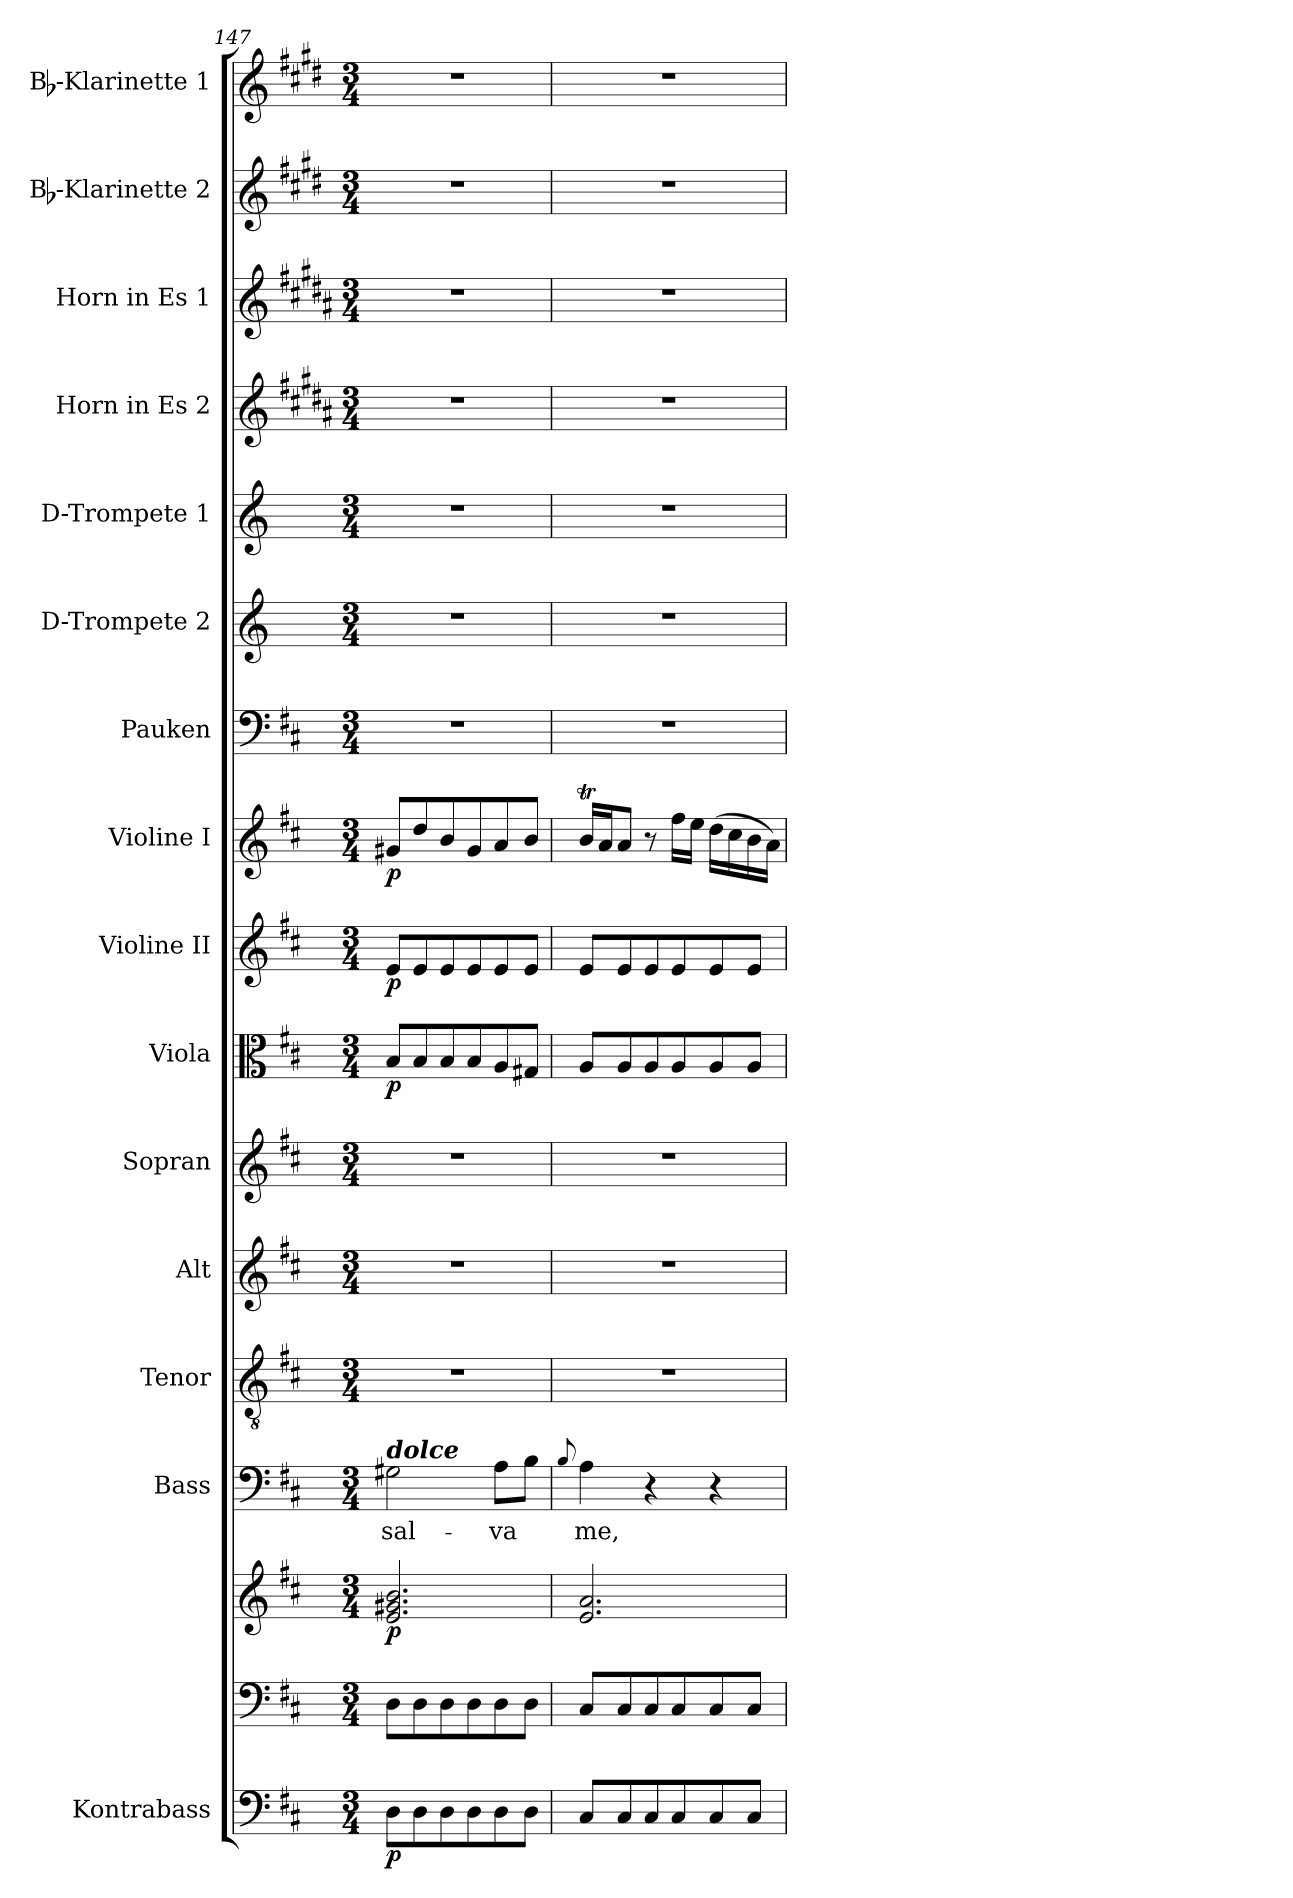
**kern	**dynam	**kern	**kern	**dynam	**kern	**text	**kern	**kern	**kern	**kern	**dynam	**kern	**dynam	**kern	**dynam	**kern	**kern	**kern	**kern	**kern	**kern	**kern
*part16	*part16	*part15	*part15	*part15	*part14	*part14	*part13	*part12	*part11	*part10	*part10	*part9	*part9	*part8	*part8	*part7	*part6	*part5	*part4	*part3	*part2	*part1
*staff17	*staff17	*staff16	*staff15	*staff15/16	*staff14	*staff14	*staff13	*staff12	*staff11	*staff10	*staff10	*staff9	*staff9	*staff8	*staff8	*staff7	*staff6	*staff5	*staff4	*staff3	*staff2	*staff1
*I"Kontrabass	*	*	*	*	*I"Bass	*	*I"Tenor	*I"Alt	*I"Sopran	*I"Viola	*	*I"Violine II	*	*I"Violine I	*	*I"Pauken	*I"D-Trompete 2	*I"D-Trompete 1	*I"Horn in Es 2	*I"Horn in Es 1	*I"Bb-Klarinette 2	*I"Bb-Klarinette 1
*I'Kb.	*	*	*	*	*I'B.	*	*I'T.	*I'A.	*I'S.	*I'Vla.	*	*I'Vl. II	*	*I'Vl. I	*	*I'Pk.	*I'D Trp. 2	*I'D Trp. 1	*	*	*I'Bb Kl. 2	*I'Bb Kl. 1
*clefF4	*	*clefF4	*clefG2	*	*clefF4	*	*clefGv2	*clefG2	*clefG2	*clefC3	*	*clefG2	*	*clefG2	*	*clefF4	*clefG2	*clefG2	*clefG2	*clefG2	*clefG2	*clefG2
*ITrd7c12	*	*	*	*	*	*	*	*	*	*	*	*	*	*	*	*	*ITrd-1c-2	*ITrd-1c-2	*ITrd5c9	*ITrd5c9	*ITrd1c2	*ITrd1c2
*k[f#c#]	*	*k[f#c#]	*k[f#c#]	*	*k[f#c#]	*	*k[f#c#]	*k[f#c#]	*k[f#c#]	*k[f#c#]	*	*k[f#c#]	*	*k[f#c#]	*	*k[f#c#]	*k[f#c#]	*k[f#c#]	*k[f#c#]	*k[f#c#]	*k[f#c#]	*k[f#c#]
*D:	*	*D:	*D:	*	*D:	*	*D:	*D:	*D:	*D:	*	*D:	*	*D:	*	*D:	*D:	*D:	*D:	*D:	*D:	*D:
*M3/4	*	*M3/4	*M3/4	*	*M3/4	*	*M3/4	*M3/4	*M3/4	*M3/4	*	*M3/4	*	*M3/4	*	*M3/4	*M3/4	*M3/4	*M3/4	*M3/4	*M3/4	*M3/4
=147	=147	=147	=147	=147	=147	=147	=147	=147	=147	=147	=147	=147	=147	=147	=147	=147	=147	=147	=147	=147	=147	=147
!	!	!	!	!	!LO:TX:a:Bi:t=dolce	!	!	!	!	!	!	!	!	!	!	!	!	!	!	!	!	!
!	!LO:DY:b	!	!	!LO:DY:b	!	!LO:LY:b	!	!	!	!	!LO:DY:b	!	!LO:DY:b	!	!LO:DY:b	!	!	!	!	!	!	!
8DD\L	p	8D\L	2.e/ 2.g#X/ 2.b/	p	2G#X\	sal-	2.r	2.r	2.r	8B/L	p	8e/L	p	8g#X/L	p	2.r	2.r	2.r	2.r	2.r	2.r	2.r
8DD\	.	8D\	.	.	.	.	.	.	.	8B/	.	8e/	.	8dd/	.	.	.	.	.	.	.	.
8DD\	.	8D\	.	.	.	.	.	.	.	8B/	.	8e/	.	8b/	.	.	.	.	.	.	.	.
8DD\	.	8D\	.	.	.	.	.	.	.	8B/	.	8e/	.	8g#/	.	.	.	.	.	.	.	.
!	!	!	!	!	!	!LO:LY:b	!	!	!	!	!	!	!	!	!	!	!	!	!	!	!	!
8DD\	.	8D\	.	.	8A\L	-va	.	.	.	8A/	.	8e/	.	8a/	.	.	.	.	.	.	.	.
8DD\J	.	8D\J	.	.	8B\J	.	.	.	.	8G#X/J	.	8e/J	.	8b/J	.	.	.	.	.	.	.	.
=148	=148	=148	=148	=148	=148	=148	=148	=148	=148	=148	=148	=148	=148	=148	=148	=148	=148	=148	=148	=148	=148	=148
.	.	.	.	.	8qqB/	.	.	.	.	.	.	.	.	.	.	.	.	.	.	.	.	.
!	!	!	!	!	!	!LO:LY:b	!	!	!	!	!	!	!	!	!	!	!	!	!	!	!	!
8CC#/L	.	8C#/L	2.e/ 2.a/	.	4A\	me,	2.r	2.r	2.r	8A/L	.	8e/L	.	16bT/LL	.	2.r	2.r	2.r	2.r	2.r	2.r	2.r
.	.	.	.	.	.	.	.	.	.	.	.	.	.	16a/J	.	.	.	.	.	.	.	.
8CC#/	.	8C#/	.	.	.	.	.	.	.	8A/	.	8e/	.	8a/J	.	.	.	.	.	.	.	.
8CC#/	.	8C#/	.	.	4r	.	.	.	.	8A/	.	8e/	.	8r	.	.	.	.	.	.	.	.
8CC#/	.	8C#/	.	.	.	.	.	.	.	8A/	.	8e/	.	16ff#\LL	.	.	.	.	.	.	.	.
.	.	.	.	.	.	.	.	.	.	.	.	.	.	16ee\JJ	.	.	.	.	.	.	.	.
8CC#/	.	8C#/	.	.	4r	.	.	.	.	8A/	.	8e/	.	(>16dd\LL	.	.	.	.	.	.	.	.
.	.	.	.	.	.	.	.	.	.	.	.	.	.	16cc#\	.	.	.	.	.	.	.	.
8CC#/J	.	8C#/J	.	.	.	.	.	.	.	8A/J	.	8e/J	.	16b\	.	.	.	.	.	.	.	.
.	.	.	.	.	.	.	.	.	.	.	.	.	.	16a\JJ)	.	.	.	.	.	.	.	.
=	=	=	=	=	=	=	=	=	=	=	=	=	=	=	=	=	=	=	=	=	=	=
*-	*-	*-	*-	*-	*-	*-	*-	*-	*-	*-	*-	*-	*-	*-	*-	*-	*-	*-	*-	*-	*-	*-
